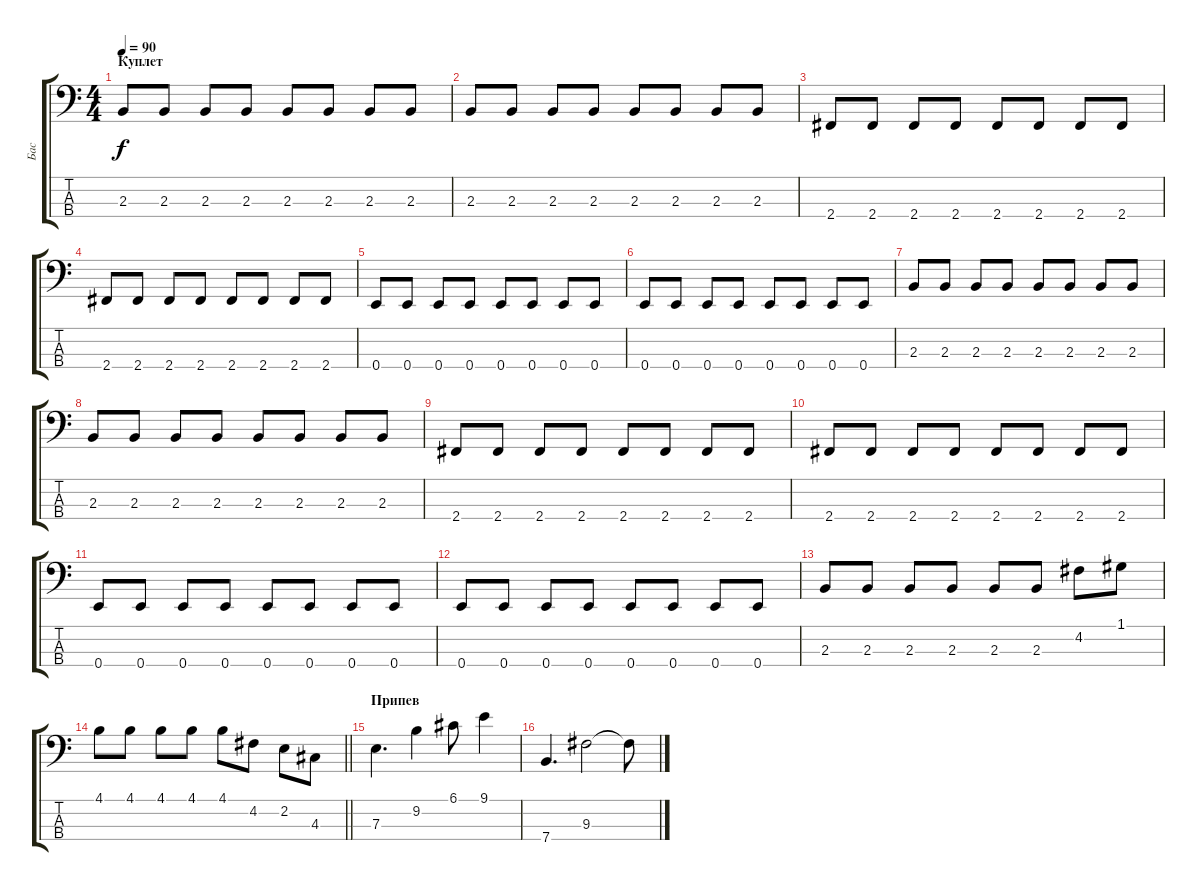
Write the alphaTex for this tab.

\track ("Бас" "Бас") {instrument electricbassfinger}
\staff {score tabs}
\tuning (G2 D2 A1 E1) {hide}
\ts (4 4)
\section ("" "Куплет")
\tempo 90
\clef f4
\ks c
2.3.8{dy f} 2.3.8 2.3.8 2.3.8 2.3.8 2.3.8 2.3.8 2.3.8 |
2.3.8 2.3.8 2.3.8 2.3.8 2.3.8 2.3.8 2.3.8 2.3.8 |
2.4.8 2.4.8 2.4.8 2.4.8 2.4.8 2.4.8 2.4.8 2.4.8 |
2.4.8 2.4.8 2.4.8 2.4.8 2.4.8 2.4.8 2.4.8 2.4.8 |
0.4.8 0.4.8 0.4.8 0.4.8 0.4.8 0.4.8 0.4.8 0.4.8 |
0.4.8 0.4.8 0.4.8 0.4.8 0.4.8 0.4.8 0.4.8 0.4.8 |
2.3.8 2.3.8 2.3.8 2.3.8 2.3.8 2.3.8 2.3.8 2.3.8 |
2.3.8 2.3.8 2.3.8 2.3.8 2.3.8 2.3.8 2.3.8 2.3.8 |
2.4.8 2.4.8 2.4.8 2.4.8 2.4.8 2.4.8 2.4.8 2.4.8 |
2.4.8 2.4.8 2.4.8 2.4.8 2.4.8 2.4.8 2.4.8 2.4.8 |
0.4.8 0.4.8 0.4.8 0.4.8 0.4.8 0.4.8 0.4.8 0.4.8 |
0.4.8 0.4.8 0.4.8 0.4.8 0.4.8 0.4.8 0.4.8 0.4.8 |
2.3.8 2.3.8 2.3.8 2.3.8 2.3.8 2.3.8 4.2.8 1.1.8 |
\barLineRight lightlight
4.1.8 4.1.8 4.1.8 4.1.8 4.1.8 4.2.8 2.2.8 4.3.8 |
\section ("" "Припев")
7.3.4{d} 9.2.4 6.1.8 9.1.4 |
7.4.4{d} 9.3.2 9.3{ss t}.8
